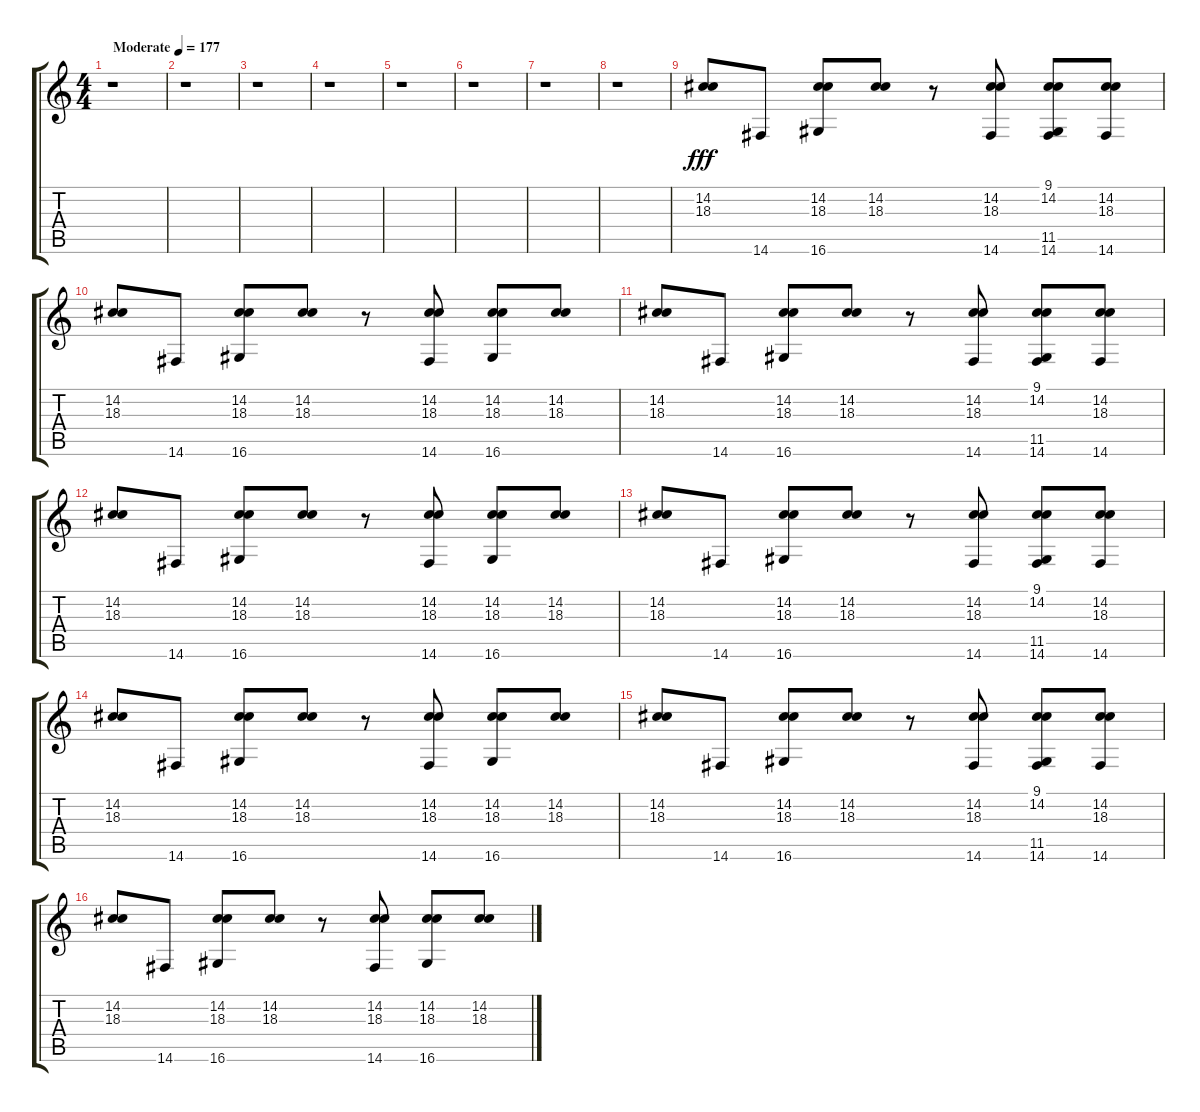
\track "" {instrument acousticgrandpiano}
\staff {score tabs}
\tuning (E4 B3 G3 D3 A2 E2) {hide}
\ts (4 4)
\tempo (177 "Moderate")
\clef g2
\ks c
r.1{dy fff instrument acousticgrandpiano} |
r.1 |
r.1 |
r.1 |
r.1 |
r.1 |
r.1 |
r.1 |
(14.2 18.3).8 14.6.8 (14.2 18.3 16.6).8 (14.2 18.3).8 r.8 (14.2 18.3 14.6).8 (9.1 14.2 11.5 14.6).8 (14.2 18.3 14.6).8 |
(14.2 18.3).8 14.6.8 (14.2 18.3 16.6).8 (14.2 18.3).8 r.8 (14.2 18.3 14.6).8 (14.2 18.3 16.6).8 (14.2 18.3).8 |
(14.2 18.3).8 14.6.8 (14.2 18.3 16.6).8 (14.2 18.3).8 r.8 (14.2 18.3 14.6).8 (9.1 14.2 11.5 14.6).8 (14.2 18.3 14.6).8 |
(14.2 18.3).8 14.6.8 (14.2 18.3 16.6).8 (14.2 18.3).8 r.8 (14.2 18.3 14.6).8 (14.2 18.3 16.6).8 (14.2 18.3).8 |
(14.2 18.3).8 14.6.8 (14.2 18.3 16.6).8 (14.2 18.3).8 r.8 (14.2 18.3 14.6).8 (9.1 14.2 11.5 14.6).8 (14.2 18.3 14.6).8 |
(14.2 18.3).8 14.6.8 (14.2 18.3 16.6).8 (14.2 18.3).8 r.8 (14.2 18.3 14.6).8 (14.2 18.3 16.6).8 (14.2 18.3).8 |
(14.2 18.3).8 14.6.8 (14.2 18.3 16.6).8 (14.2 18.3).8 r.8 (14.2 18.3 14.6).8 (9.1 14.2 11.5 14.6).8 (14.2 18.3 14.6).8 |
(14.2 18.3).8 14.6.8 (14.2 18.3 16.6).8 (14.2 18.3).8 r.8 (14.2 18.3 14.6).8 (14.2 18.3 16.6).8 (14.2 18.3).8
